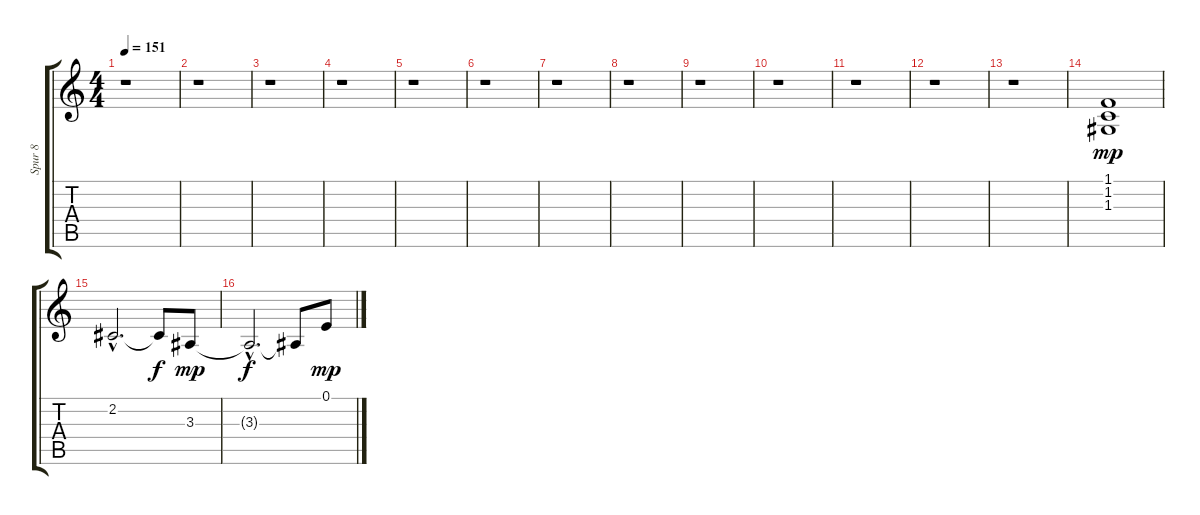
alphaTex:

\track ("Spur 8" "Spur 8") {instrument synthstrings2}
\staff {score tabs}
\tuning (E4 B3 G3 D3 A2 E2) {hide}
\ts (4 4)
\tempo 151
\clef g2
\ks c
r.1{dy mp} |
r.1 |
r.1 |
r.1 |
r.1 |
r.1 |
r.1 |
r.1 |
r.1 |
r.1 |
r.1 |
r.1 |
r.1 |
(1.1 1.2 1.3).1 |
2.2{hac}.2{d} 2.2{t}.8{dy f} 3.3.8{dy mp} |
3.3{hac t}.2{d dy f} 3.3{t}.8 0.1.8{dy mp}
